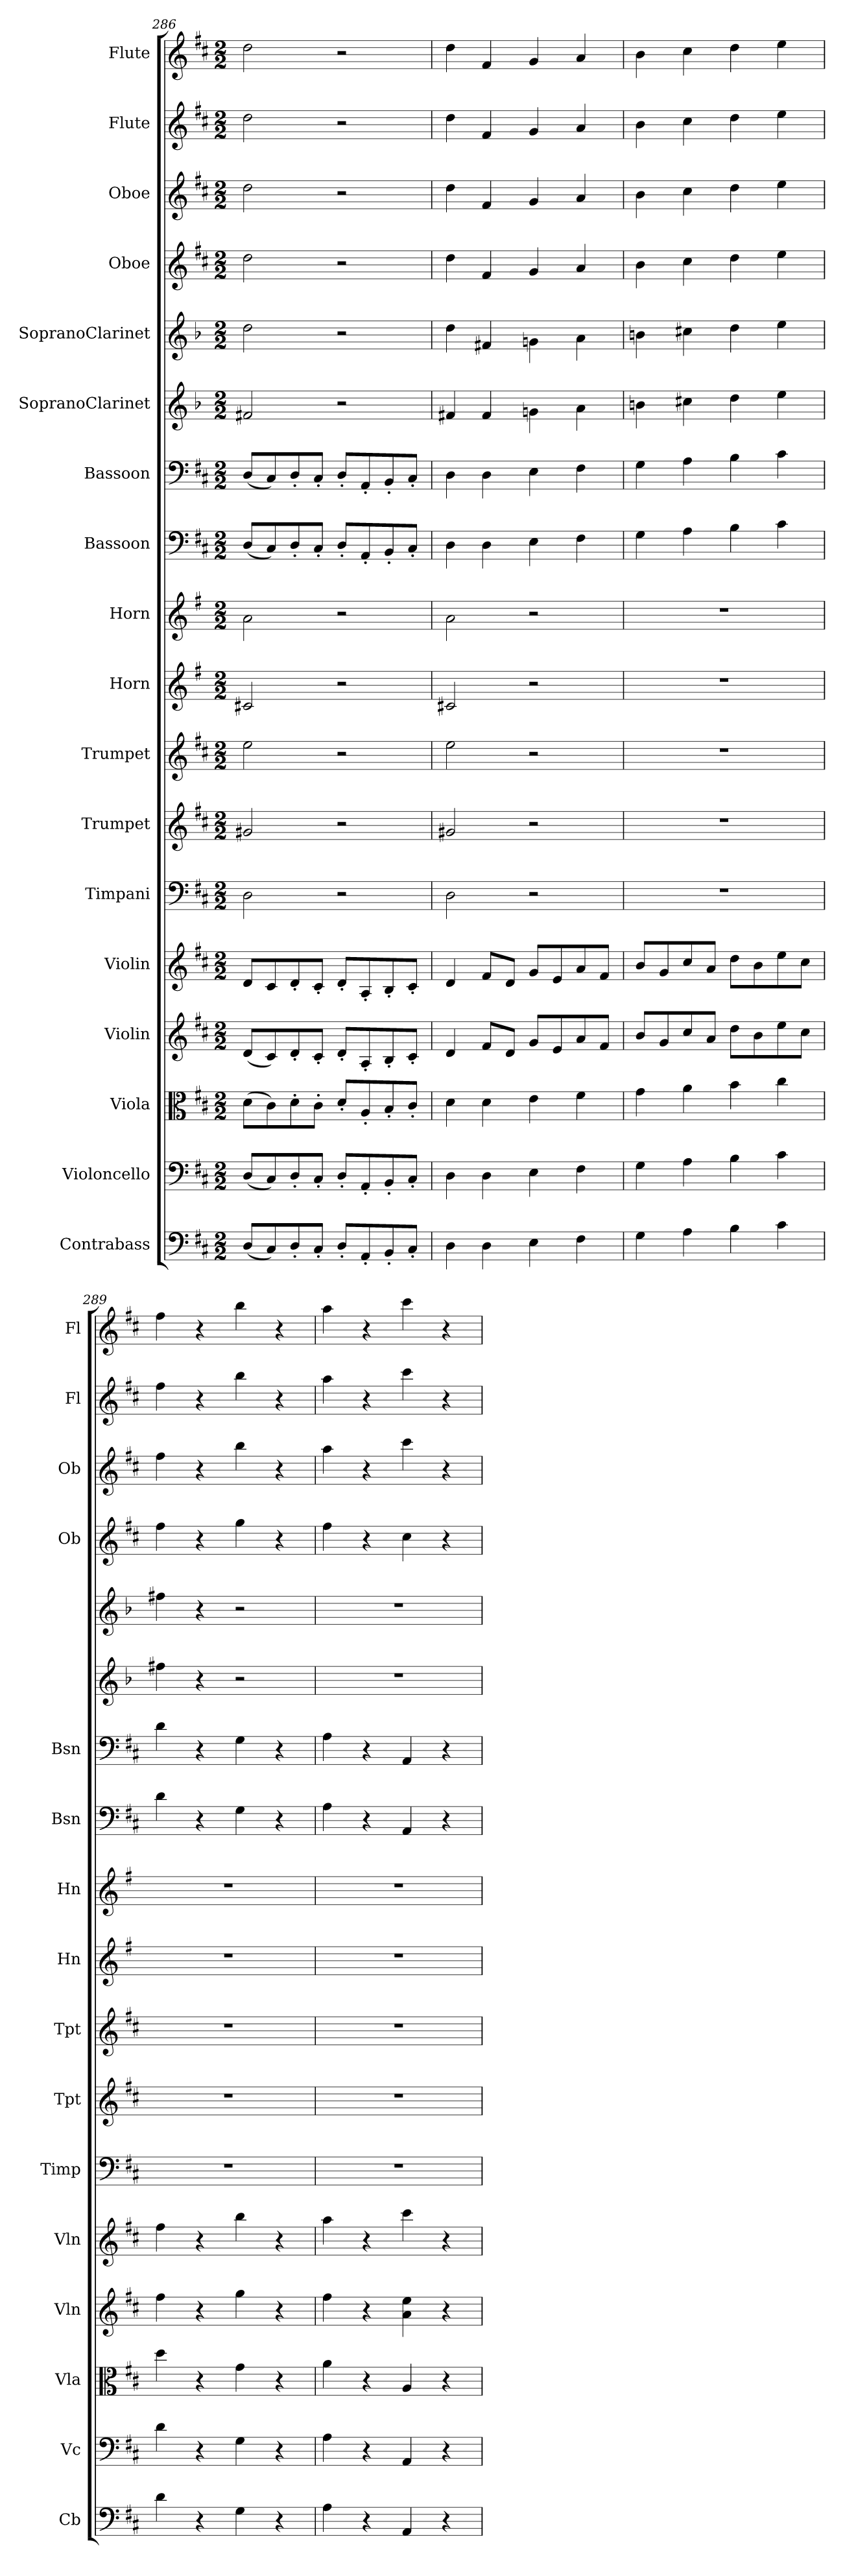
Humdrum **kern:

**kern	**kern	**kern	**kern	**kern	**kern	**kern	**kern	**kern	**kern	**kern	**kern	**kern	**kern	**kern	**kern	**kern	**kern
*part18	*part17	*part16	*part15	*part14	*part13	*part12	*part11	*part10	*part9	*part8	*part7	*part6	*part5	*part4	*part3	*part2	*part1
*staff18	*staff17	*staff16	*staff15	*staff14	*staff13	*staff12	*staff11	*staff10	*staff9	*staff8	*staff7	*staff6	*staff5	*staff4	*staff3	*staff2	*staff1
*I"Contrabass	*I"Violoncello	*I"Viola	*I"Violin	*I"Violin	*I"Timpani	*I"Trumpet	*I"Trumpet	*I"Horn	*I"Horn	*I"Bassoon	*I"Bassoon	*I"SopranoClarinet	*I"SopranoClarinet	*I"Oboe	*I"Oboe	*I"Flute	*I"Flute
*I'Cb	*I'Vc	*I'Vla	*I'Vln	*I'Vln	*I'Timp	*I'Tpt	*I'Tpt	*I'Hn	*I'Hn	*I'Bsn	*I'Bsn	*	*	*I'Ob	*I'Ob	*I'Fl	*I'Fl
*clefF4	*clefF4	*clefC3	*clefG2	*clefG2	*clefF4	*clefG2	*clefG2	*clefG2	*clefG2	*clefF4	*clefF4	*clefG2	*clefG2	*clefG2	*clefG2	*clefG2	*clefG2
*ITrd7c12	*	*	*	*	*	*ITrd1c2	*ITrd1c2	*ITrd4c7	*ITrd4c7	*	*	*	*	*	*	*	*
*k[f#c#]	*k[f#c#]	*k[f#c#]	*k[f#c#]	*k[f#c#]	*k[f#c#]	*k[]	*k[]	*k[]	*k[]	*k[f#c#]	*k[f#c#]	*k[b-]	*k[b-]	*k[f#c#]	*k[f#c#]	*k[f#c#]	*k[f#c#]
*D:	*D:	*D:	*D:	*D:	*D:	*	*	*	*	*D:	*D:	*	*	*D:	*D:	*D:	*D:
*M2/2	*M2/2	*M2/2	*M2/2	*M2/2	*M2/2	*M2/2	*M2/2	*M2/2	*M2/2	*M2/2	*M2/2	*M2/2	*M2/2	*M2/2	*M2/2	*M2/2	*M2/2
=286	=286	=286	=286	=286	=286	=286	=286	=286	=286	=286	=286	=286	=286	=286	=286	=286	=286
(<8DD/L	(<8D/L	(>8d\L	(<8d/L	8d/L	2D\	2f#X/	2dd\	2F#X/	2d\	(<8D/L	(<8D/L	2f#X/	2dd\	2dd\	2dd\	2dd\	2dd\
8CC#/)	8C#/)	8c#\)	8c#/)	8c#/	.	.	.	.	.	8C#/)	8C#/)	.	.	.	.	.	.
8DD'/	8D'/	8d'\	8d'/	8d'/	.	.	.	.	.	8D'/	8D'/	.	.	.	.	.	.
8CC#'/J	8C#'/J	8c#'\J	8c#'/J	8c#'/J	.	.	.	.	.	8C#'/J	8C#'/J	.	.	.	.	.	.
8DD'/L	8D'/L	8d'/L	8d'/L	8d'/L	2r	2r	2r	2r	2r	8D'/L	8D'/L	2r	2r	2r	2r	2r	2r
8AAA'/	8AA'/	8A'/	8A'/	8A'/	.	.	.	.	.	8AA'/	8AA'/	.	.	.	.	.	.
8BBB'/	8BB'/	8B'/	8B'/	8B'/	.	.	.	.	.	8BB'/	8BB'/	.	.	.	.	.	.
8CC#'/J	8C#'/J	8c#'/J	8c#'/J	8c#'/J	.	.	.	.	.	8C#'/J	8C#'/J	.	.	.	.	.	.
=287	=287	=287	=287	=287	=287	=287	=287	=287	=287	=287	=287	=287	=287	=287	=287	=287	=287
4DD\	4D\	4d\	4d/	4d/	2D\	2f#X/	2dd\	2F#X/	2d\	4D\	4D\	4f#X/	4dd\	4dd\	4dd\	4dd\	4dd\
4DD\	4D\	4d\	8f#/L	8f#/L	.	.	.	.	.	4D\	4D\	4f#/	4f#X/	4f#/	4f#/	4f#/	4f#/
.	.	.	8d/J	8d/J	.	.	.	.	.	.	.	.	.	.	.	.	.
4EE\	4E\	4e\	8g/L	8g/L	2r	2r	2r	2r	2r	4E\	4E\	4gn\	4gn\	4g/	4g/	4g/	4g/
.	.	.	8e/	8e/	.	.	.	.	.	.	.	.	.	.	.	.	.
4FF#\	4F#\	4f#\	8a/	8a/	.	.	.	.	.	4F#\	4F#\	4a\	4a\	4a/	4a/	4a/	4a/
.	.	.	8f#/J	8f#/J	.	.	.	.	.	.	.	.	.	.	.	.	.
=288	=288	=288	=288	=288	=288	=288	=288	=288	=288	=288	=288	=288	=288	=288	=288	=288	=288
4GG\	4G\	4g\	8b/L	8b/L	1r	1r	1r	1r	1r	4G\	4G\	4bn\	4bn\	4b\	4b\	4b\	4b\
.	.	.	8g/	8g/	.	.	.	.	.	.	.	.	.	.	.	.	.
4AA\	4A\	4a\	8cc#/	8cc#/	.	.	.	.	.	4A\	4A\	4cc#X\	4cc#X\	4cc#\	4cc#\	4cc#\	4cc#\
.	.	.	8a/J	8a/J	.	.	.	.	.	.	.	.	.	.	.	.	.
4BB\	4B\	4b\	8dd\L	8dd\L	.	.	.	.	.	4B\	4B\	4dd\	4dd\	4dd\	4dd\	4dd\	4dd\
.	.	.	8b\	8b\	.	.	.	.	.	.	.	.	.	.	.	.	.
4C#\	4c#\	4cc#\	8ee\	8ee\	.	.	.	.	.	4c#\	4c#\	4ee\	4ee\	4ee\	4ee\	4ee\	4ee\
.	.	.	8cc#\J	8cc#\J	.	.	.	.	.	.	.	.	.	.	.	.	.
=289	=289	=289	=289	=289	=289	=289	=289	=289	=289	=289	=289	=289	=289	=289	=289	=289	=289
4D\	4d\	4dd\	4ff#\	4ff#\	1r	1r	1r	1r	1r	4d\	4d\	4ff#X\	4ff#X\	4ff#\	4ff#\	4ff#\	4ff#\
4r	4r	4r	4r	4r	.	.	.	.	.	4r	4r	4r	4r	4r	4r	4r	4r
4GG\	4G\	4g\	4gg\	4bb\	.	.	.	.	.	4G\	4G\	2r	2r	4gg\	4bb\	4bb\	4bb\
4r	4r	4r	4r	4r	.	.	.	.	.	4r	4r	.	.	4r	4r	4r	4r
=290	=290	=290	=290	=290	=290	=290	=290	=290	=290	=290	=290	=290	=290	=290	=290	=290	=290
4AA\	4A\	4a\	4ff#\	4aa\	1r	1r	1r	1r	1r	4A\	4A\	1r	1r	4ff#\	4aa\	4aa\	4aa\
4r	4r	4r	4r	4r	.	.	.	.	.	4r	4r	.	.	4r	4r	4r	4r
4AAA/	4AA/	4A/	4a\ 4ee\	4ccc#\	.	.	.	.	.	4AA/	4AA/	.	.	4cc#\	4ccc#\	4ccc#\	4ccc#\
4r	4r	4r	4r	4r	.	.	.	.	.	4r	4r	.	.	4r	4r	4r	4r
=	=	=	=	=	=	=	=	=	=	=	=	=	=	=	=	=	=
*-	*-	*-	*-	*-	*-	*-	*-	*-	*-	*-	*-	*-	*-	*-	*-	*-	*-
